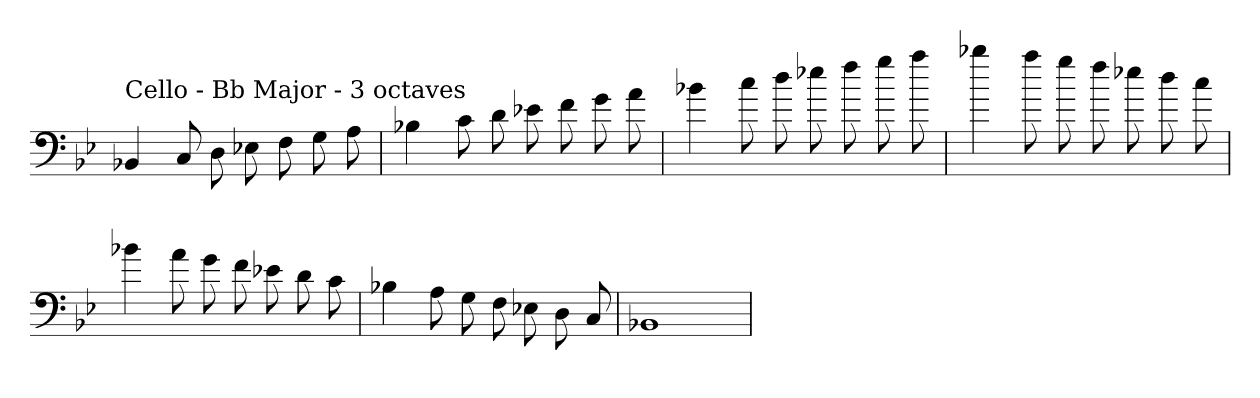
**kern
*part1
*staff1
*clefF4
*k[b-e-]
*B-:
=
!LO:TX:a:t=Cello - Bb Major - 3 octaves
4BB-X
8C
8D
8E-X
8F
8G
8A
=
4B-X
8c
8d
8e-X
8f
8g
8a
=
4b-X
8cc
8dd
8ee-X
8ff
8gg
8aa
=
4bb-X
8aa
8gg
8ff
8ee-X
8dd
8cc
=
4b-X
8a
8g
8f
8e-X
8d
8c
=
4B-X
8A
8G
8F
8E-X
8D
8C
=
1BB-X
=
*-
